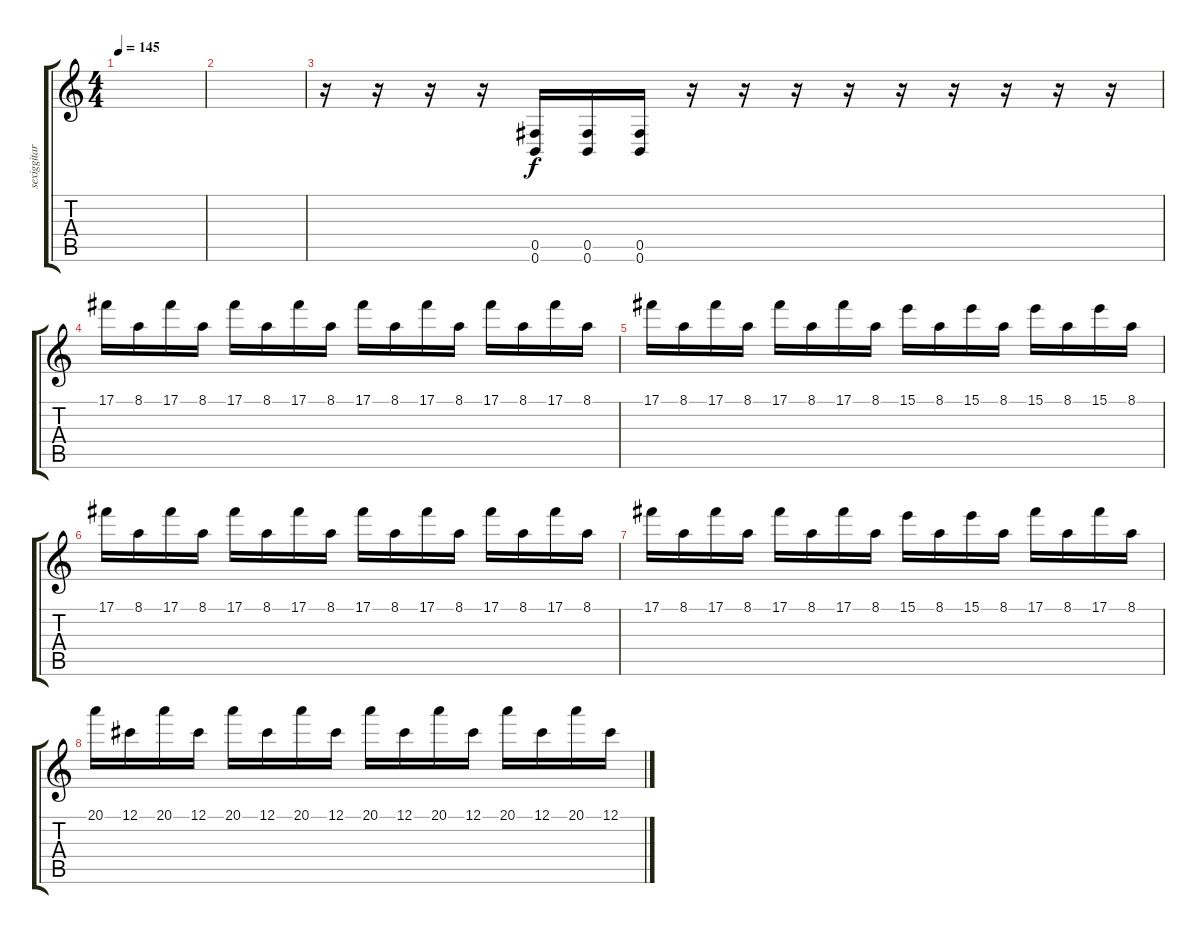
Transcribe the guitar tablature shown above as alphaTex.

\track ("sexiggitarr" "sexiggitar") {instrument distortionguitar}
\staff {score tabs}
\tuning (Db4 Ab3 E3 B2 Gb2 B1) {hide}
\ts (4 4)
\tempo 145
\clef g2
\ks c
|
|
r.16 r.16 r.16 r.16 (0.5 0.6).16 (0.5 0.6).16 (0.5 0.6).16 r.16 r.16 r.16 r.16 r.16 r.16 r.16 r.16 r.16 |
17.1.16 8.1.16 17.1.16 8.1.16 17.1.16 8.1.16 17.1.16 8.1.16 17.1.16 8.1.16 17.1.16 8.1.16 17.1.16 8.1.16 17.1.16 8.1.16 |
17.1.16 8.1.16 17.1.16 8.1.16 17.1.16 8.1.16 17.1.16 8.1.16 15.1.16 8.1.16 15.1.16 8.1.16 15.1.16 8.1.16 15.1.16 8.1.16 |
17.1.16 8.1.16 17.1.16 8.1.16 17.1.16 8.1.16 17.1.16 8.1.16 17.1.16 8.1.16 17.1.16 8.1.16 17.1.16 8.1.16 17.1.16 8.1.16 |
17.1.16 8.1.16 17.1.16 8.1.16 17.1.16 8.1.16 17.1.16 8.1.16 15.1.16 8.1.16 15.1.16 8.1.16 17.1.16 8.1.16 17.1.16 8.1.16 |
20.1.16 12.1.16 20.1.16 12.1.16 20.1.16 12.1.16 20.1.16 12.1.16 20.1.16 12.1.16 20.1.16 12.1.16 20.1.16 12.1.16 20.1.16 12.1.16
